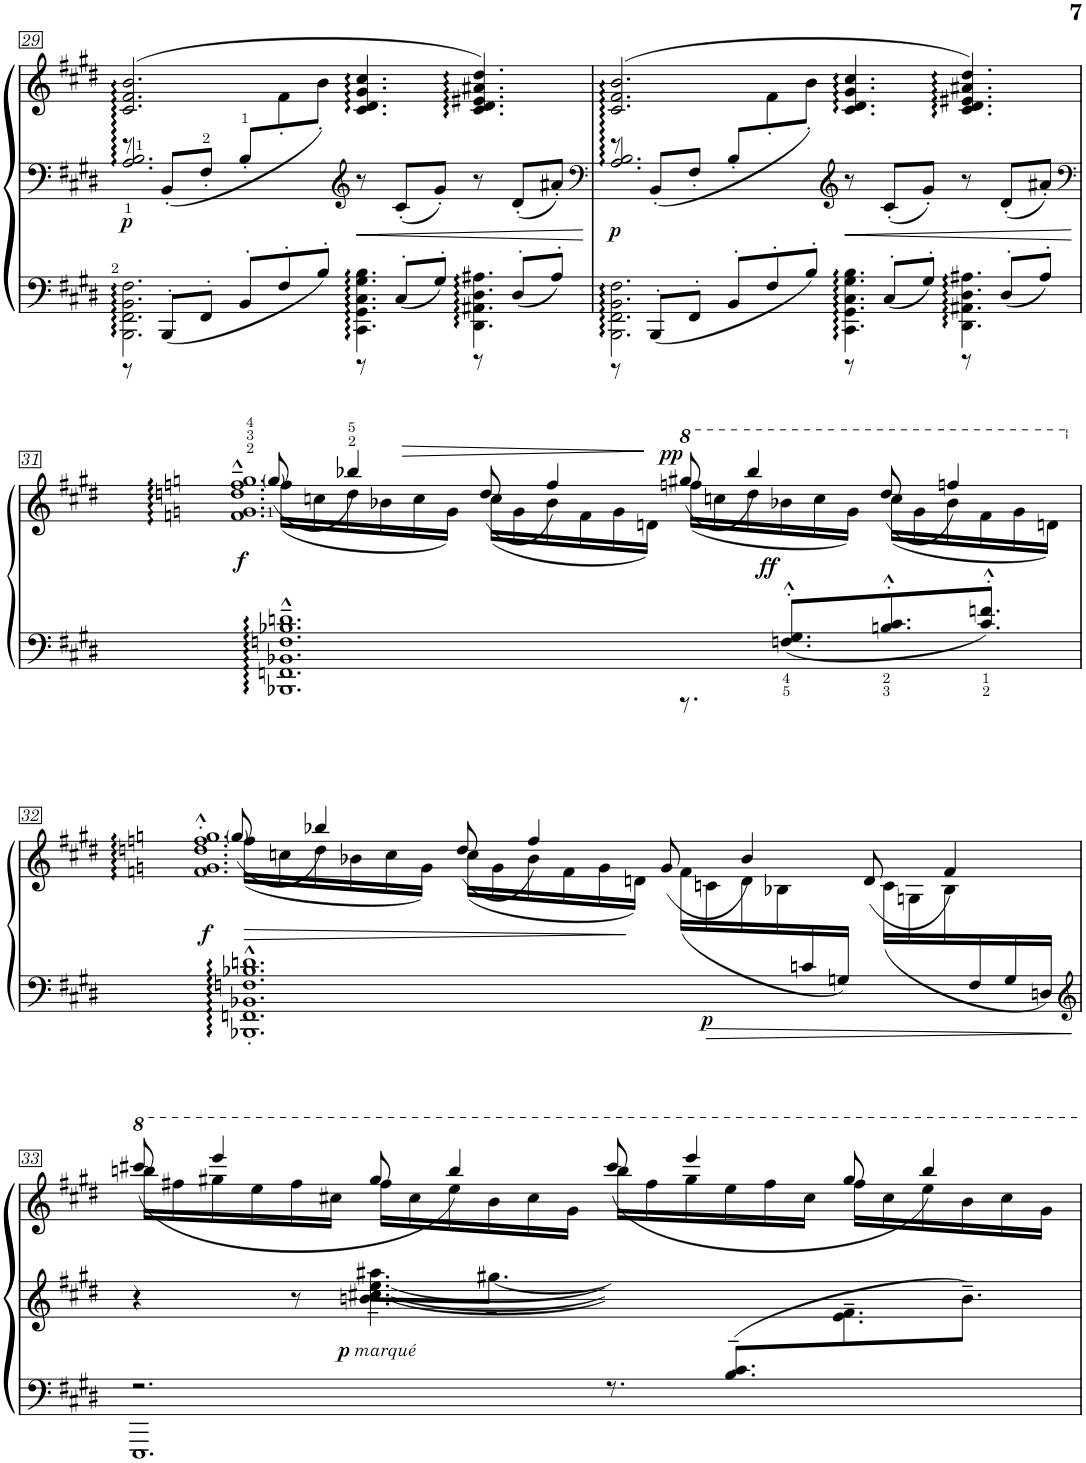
**kern	**kern	**kern	**dynam
*part1	*part1	*part1	*part1
*staff3	*staff2	*staff1	*staff1/2/3
*I"Piano	*	*	*
*I'Pno.	*	*	*
!!LO:PB:g=z
*clefF4	*clefF4	*clefG2	*
*k[f#c#g#d#]	*k[f#c#g#d#]	*k[f#c#g#d#]	*
*M12/8	*M12/8	*M12/8	*
=29	=29	=29	=29
*^	*^	*^	*
!	!	!	!	!	!	!LO:DY:b=2
8r	2.BBB\> 2.FF#\> 2.BB\> 2.F#\>	8r	2.A/< 2.B/<	(>2.c#/ 2.f#/ 2.b/	2ryy	p
8BBB'/L	.	(<8BB'</L	.	.	.	.
8FF#'/J	.	8F#'</J	.	.	.	.
8BB'/L	.	8B'</L	.	.	.	.
8F#'/	.	4ryy	.	.	8f#'<\	.
8B'/J	.	.	.	.	8b'<\J)	.
*	*	*clefG2	*	*	*	*
8r	4.CC#\ 4.GG#\ 4.C#\ 4.G#\ 4.B\	8r	2.ryy	4.c#/ 4.d#/ 4.g#/ 4.cc#/	2.ryy	.
8C#'/L	.	8c#'/L	.	.	.	.
8G#'/J	.	8g#'/J	.	.	.	.
8r	4.DD#\ 4.AA#X\ 4.D#\ 4.A#X\	8r	.	4.c#/ 4.d#/ 4.e#X/ 4.a#X/ 4.dd#/)	.	.
8D#'/L	.	8d#'/L	.	.	.	.
8A#'/J	.	8a#X'/J	.	.	.	.
=30	=30	=30	=30	=30	=30	=30
*	*	*clefF4	*	*	*	*
!	!	!	!	!	!	!LO:DY:b=2
8r	2.BBB\ 2.FF#\ 2.BB\ 2.F#\	8r	2.A/ 2.B/	(>2.c#/ 2.f#/ 2.b/	2ryy	p
8BBB'/L	.	(<8BB'</L	.	.	.	.
8FF#'/J	.	8F#'</J	.	.	.	.
8BB'/L	.	8B'</L	.	.	.	.
8F#'/	.	4ryy	.	.	8f#'<\	.
8B'/J	.	.	.	.	8b'<\J)	.
*	*	*clefG2	*	*	*	*
!	!	!	!	!	!	!LO:HP:b=2
8r	4.CC#\ 4.GG#\ 4.C#\ 4.G#\ 4.B\	8r	2.ryy	4.c#/ 4.d#/ 4.g#/ 4.cc#/	2.ryy	<
8C#'/L	.	8c#'/L	.	.	.	.
8G#'/J	.	8g#'/J	.	.	.	.
8r	4.DD#\ 4.AA#X\ 4.D#\ 4.A#X\	8r	.	4.c#/ 4.d#/ 4.e#X/ 4.a#X/ 4.dd#/)	.	.
8D#'/L	.	8d#'/L	.	.	.	.
8A#'/J	.	8a#X'/J	.	.	.	.
*v	*v	*	*	*v	*v	*
!!LO:LB:g=z
=31	=31	=31	=31	=31
*	*clefF4	*	*	*
*	*	*	*^	*
*	*	*	*	*^	*
!	!	!	!	!	!	!LO:DY:b
1.r	1.BBB-X~>^^ 1.FFn~>^^ 1.BB-X~>^^ 1.Fn~>^^ 1.B-X~>^^ 1.dn~>^^	2.ryy	1.fn~>^^ 1.gn~>^^ 1.ddn~>^^ 1.ffn~>^^ 1.ggn~>^^	(16ff\LL	(8gg/	f
.	.	.	.	16ccn\	.	.
.	.	.	.	16dd\	4bb-X/)	.
.	.	.	.	16b-X\	.	.
!	!	!	!	!	!	!LO:HP:b
.	.	.	.	16cc\	.	>
.	.	.	.	16g\JJ)	.	.
.	.	.	.	(16cc\LL	(8dd/	.
.	.	.	.	16g\	.	.
.	.	.	.	16b-\	4ff/)	.
.	.	.	.	16f\	.	.
.	.	.	.	16g\	.	.
.	.	.	.	16dn\JJ)	.	[
!	!	!	!	!	!	!LO:DY:a
.	.	8.r	.	(16fffn\LL	(8ggg#X/	pp
.	.	.	.	16cccn\	.	.
.	.	.	.	16ddd\	4bbb-/)	.
!	!	!	!	!	!	!LO:DY:a=2
.	.	8.Fn/'^^<< 8.G#/'^^<<L	.	16bb-X\	.	ff
.	.	.	.	16ccc\	.	.
.	.	.	.	16gg\JJ)	.	.
.	.	8.Bn/'^^<< 8.c#/'^^<<	.	(16ccc\LL	(8ddd/	.
.	.	.	.	16gg\	.	.
.	.	.	.	16bb-\	4fffn/)	.
.	.	8.c#/<'^^< 8.fn/<'^^<J	.	16ff\	.	.
.	.	.	.	16gg\	.	.
.	.	.	.	16ddn\JJ)	.	.
!!LO:LB:g=z	!!	!!
=32	=32	=32	=32	=32	=32	=32
!	!	!	!	!	!	!LO:DY:b=2
!	!	!	!	!	!	!LO:DY:n=1:b
1.r	1ryy	1.BBB-X'^^ 1.FFn'^^ 1.BB-X'^^ 1.Fn'^^ 1.B-X'^^ 1.dn'^^	1.fn'^^ 1.gn'^^ 1.ddn'^^ 1.ffn'^^ 1.ggn'^^	(16ff\LL	(8gg/	p f
.	.	.	.	16ccn\	.	.
.	.	.	.	16dd\	4bb-X/)	.
.	.	.	.	16b-X\	.	.
.	.	.	.	16cc\	.	.
.	.	.	.	16g\JJ)	.	.
.	.	.	.	(16cc\LL	(8dd/	.
.	.	.	.	16g\	.	.
.	.	.	.	16b-\	4ff/)	.
.	.	.	.	16f\	.	.
.	.	.	.	16g\	.	.
.	.	.	.	16dn\JJ)	.	]
.	.	.	.	(<16f\LL	(8g/	.
.	.	.	.	16cn\	.	.
.	.	.	.	16d\	4b-/)	.
.	.	.	.	16B-X\	.	.
.	16cn/	.	.	8ryy	.	.
.	16Gn/JJ)	.	.	.	.	.
.	8.ryy	.	.	(<16c\LL	(8d/	.
.	.	.	.	16Gn\	.	.
.	.	.	.	16B-\	4f/)	.
.	16F/	.	.	8.ryy	.	.
.	16G/	.	.	.	.	.
.	16Dn/JJ)	.	.	.	.	.
*	*v	*v	*	*	*	*
*	*	*v	*v	*v	*
!!LO:LB:g=z
=33	=33	=33	=33
*	*clefG2	*	*
*^	*^	*^	*
*	*	*	*^	*	*	*
1.EEE	2.r	4r	4.ryy	8ryy	16bbbn\LL	(8cccc#X/	.
.	.	.	.	.	16fff#X\	.	.
*	*	*	*v	*v	*	*	*
.	.	.	.	16ggg#X\	4eeee/	.
.	.	.	.	16eee\	.	.
.	.	8r	.	16fff#\	.	.
.	.	.	.	16ccc#X\JJ	.	.
!	!	!	!	!	!	!LO:DY:b=2
!	!	!	!	!	!	!LO:DY:n=1:b=2
.	.	[4.bn\ [4.cc#X\ [4.ee\	8.aa#X~\L	16fff#\LL	8ggg#/	p other-dynamics
.	.	.	.	16ccc#\	.	.
.	.	.	.	16eee\	4bbb/)	.
.	.	.	[8.gg#X~\J	16bb\	.	.
.	.	.	.	16ccc#\	.	.
.	.	.	.	16gg#\JJ	.	.
.	8.r	2.gg#]	2.b] 2.cc#] 2.ee]	16bbb\LL	(8cccc#/	.
.	.	.	.	16fff#\	.	.
.	.	.	.	16ggg#\	4eeee/	.
.	8.B/~> 8.c#/~>L	.	.	16eee\	.	.
.	.	.	.	16fff#\	.	.
.	.	.	.	16ccc#\JJ	.	.
*	*	*	*^	*	*	*
.	4.ryy	.	.	8.e\~> 8.f#\~>	16fff#\LL	8ggg#/	.
.	.	.	.	.	16ccc#\	.	.
.	.	.	.	.	16eee\	4bbb/)	.
.	.	.	.	8.b~>\J	16bb\	.	.
.	.	.	.	.	16ccc#\	.	.
.	.	.	.	.	16gg#\JJ	.	.
*v	*v	*	*	*	*	*	*
*	*v	*v	*v	*	*	*
*	*	*v	*v	*
=	=	=	=
*-	*-	*-	*-
